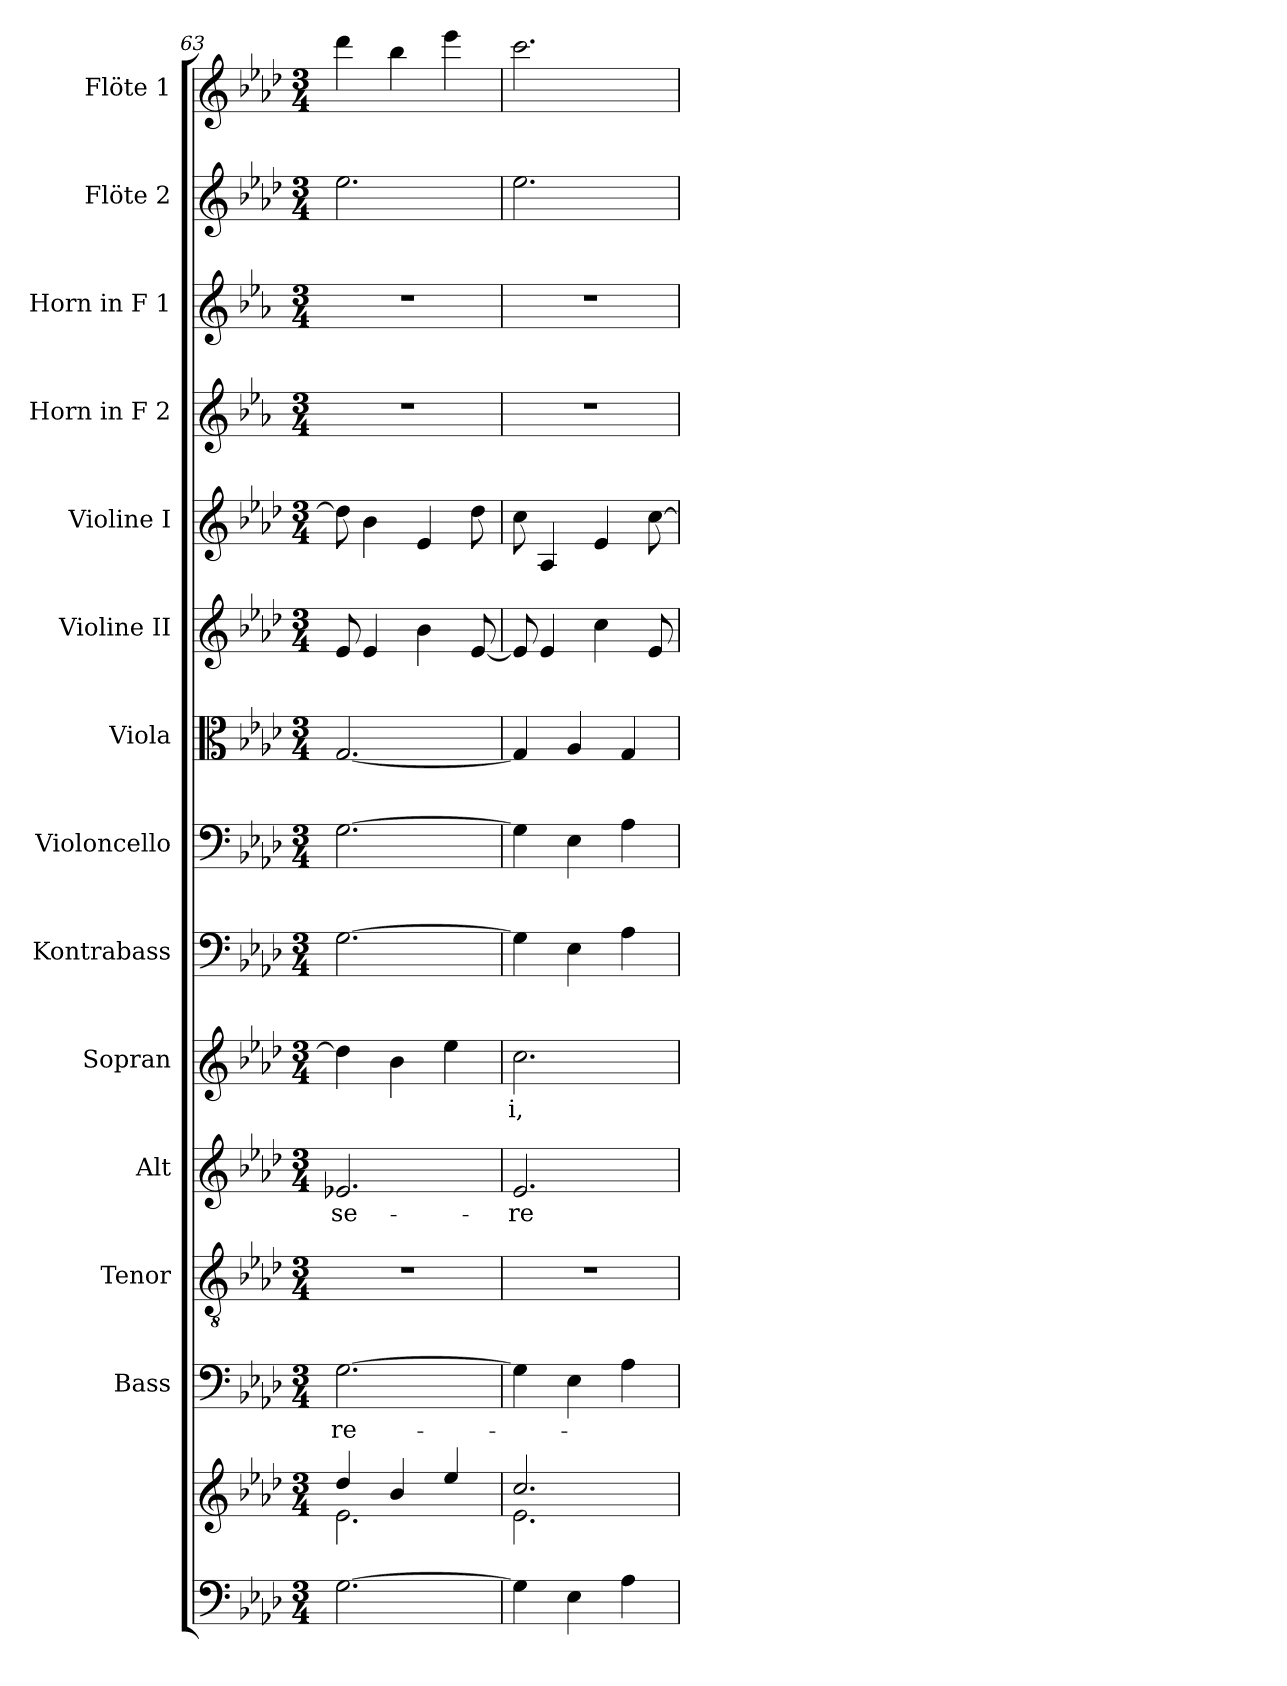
**kern	**kern	**kern	**text	**kern	**kern	**text	**kern	**text	**kern	**kern	**kern	**kern	**kern	**kern	**kern	**kern	**kern
*part14	*part14	*part13	*part13	*part12	*part11	*part11	*part10	*part10	*part9	*part8	*part7	*part6	*part5	*part4	*part3	*part2	*part1
*staff15	*staff14	*staff13	*staff13	*staff12	*staff11	*staff11	*staff10	*staff10	*staff9	*staff8	*staff7	*staff6	*staff5	*staff4	*staff3	*staff2	*staff1
*	*	*I"Bass	*	*I"Tenor	*I"Alt	*	*I"Sopran	*	*I"Kontrabass	*I"Violoncello	*I"Viola	*I"Violine II	*I"Violine I	*I"Horn in F 2	*I"Horn in F 1	*I"Flöte 2	*I"Flöte 1
*	*	*I'B.	*	*I'T.	*I'A.	*	*I'S.	*	*I'Kb.	*I'Vc.	*I'Vla.	*I'Vl. II	*I'Vl. I	*	*	*I'Fl. 2	*I'Fl. 1
*clefF4	*clefG2	*clefF4	*	*clefGv2	*clefG2	*	*clefG2	*	*clefF4	*clefF4	*clefC3	*clefG2	*clefG2	*clefG2	*clefG2	*clefG2	*clefG2
*	*	*	*	*	*	*	*	*	*ITrd7c12	*	*	*	*	*ITrd4c7	*ITrd4c7	*	*
*k[b-e-a-d-]	*k[b-e-a-d-]	*k[b-e-a-d-]	*	*k[b-e-a-d-]	*k[b-e-a-d-]	*	*k[b-e-a-d-]	*	*k[b-e-a-d-]	*k[b-e-a-d-]	*k[b-e-a-d-]	*k[b-e-a-d-]	*k[b-e-a-d-]	*k[b-e-a-d-]	*k[b-e-a-d-]	*k[b-e-a-d-]	*k[b-e-a-d-]
*A-:	*A-:	*A-:	*	*A-:	*A-:	*	*A-:	*	*A-:	*A-:	*A-:	*A-:	*A-:	*A-:	*A-:	*A-:	*A-:
*M3/4	*M3/4	*M3/4	*	*M3/4	*M3/4	*	*M3/4	*	*M3/4	*M3/4	*M3/4	*M3/4	*M3/4	*M3/4	*M3/4	*M3/4	*M3/4
=63	=63	=63	=63	=63	=63	=63	=63	=63	=63	=63	=63	=63	=63	=63	=63	=63	=63
*	*^	*	*	*	*	*	*	*	*	*	*	*	*	*	*	*	*
!	!	!	!	!LO:LY:b	!	!	!LO:LY:b	!	!	!	!	!	!	!	!	!	!	!
[2.G\	4dd-/	2.e-\	[2.G\	-re-	2.r	2.e-X/	-se-	4dd-\]	.	[2.GG\	[2.G\	[2.G/	8e-/	8dd-\]	2.r	2.r	2.ee-\	4ddd-\
.	.	.	.	.	.	.	.	.	.	.	.	.	4e-/	4b-\	.	.	.	.
.	4b-/	.	.	.	.	.	.	4b-\	.	.	.	.	.	.	.	.	.	4bb-\
.	.	.	.	.	.	.	.	.	.	.	.	.	4b-\	4e-/	.	.	.	.
.	4ee-/	.	.	.	.	.	.	4ee-\	.	.	.	.	.	.	.	.	.	4eee-\
.	.	.	.	.	.	.	.	.	.	.	.	.	[8e-/	8dd-\	.	.	.	.
=64	=64	=64	=64	=64	=64	=64	=64	=64	=64	=64	=64	=64	=64	=64	=64	=64	=64	=64
!	!	!	!	!	!	!	!LO:LY:b	!	!LO:LY:b	!	!	!	!	!	!	!	!	!
4G\]	2.cc/	2.e-\	4G\]	.	2.r	2.e-/	-re-	2.cc\	-i,	4GG\]	4G\]	4G/]	8e-/]	8cc\	2.r	2.r	2.ee-\	2.ccc\
.	.	.	.	.	.	.	.	.	.	.	.	.	4e-/	4A-/	.	.	.	.
4E-\	.	.	4E-\	.	.	.	.	.	.	4EE-\	4E-\	4A-/	.	.	.	.	.	.
.	.	.	.	.	.	.	.	.	.	.	.	.	4cc\	4e-/	.	.	.	.
4A-\	.	.	4A-\	.	.	.	.	.	.	4AA-\	4A-\	4G/	.	.	.	.	.	.
.	.	.	.	.	.	.	.	.	.	.	.	.	8e-/	[8cc\	.	.	.	.
*	*v	*v	*	*	*	*	*	*	*	*	*	*	*	*	*	*	*	*
=	=	=	=	=	=	=	=	=	=	=	=	=	=	=	=	=	=
*-	*-	*-	*-	*-	*-	*-	*-	*-	*-	*-	*-	*-	*-	*-	*-	*-	*-
